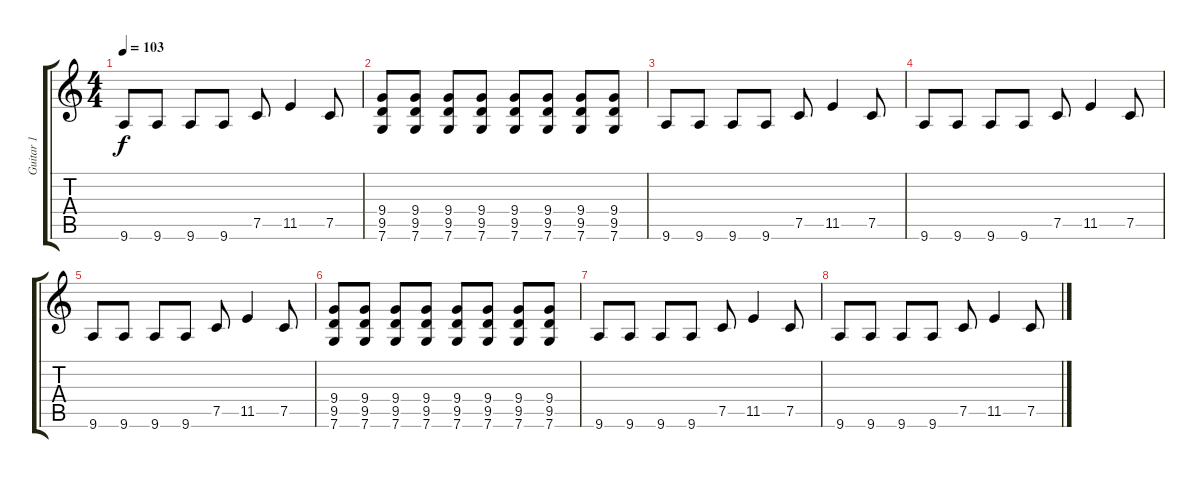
\track ("Guitar 1" "Guitar 1") {instrument distortionguitar}
\staff {score tabs}
\tuning (C4 G3 Eb3 Bb2 F2 C2) {hide}
\ts (4 4)
\tempo 103
\clef g2
\ks c
9.6.8{dy f} 9.6.8 9.6.8 9.6.8 7.5.8 11.5.4 7.5.8 |
(9.4 9.5 7.6).8 (9.4 9.5 7.6).8 (9.4 9.5 7.6).8 (9.4 9.5 7.6).8 (9.4 9.5 7.6).8 (9.4 9.5 7.6).8 (9.4 9.5 7.6).8 (9.4 9.5 7.6).8 |
9.6.8 9.6.8 9.6.8 9.6.8 7.5.8 11.5.4 7.5.8 |
9.6.8 9.6.8 9.6.8 9.6.8 7.5.8 11.5.4 7.5.8 |
9.6.8 9.6.8 9.6.8 9.6.8 7.5.8 11.5.4 7.5.8 |
(9.4 9.5 7.6).8 (9.4 9.5 7.6).8 (9.4 9.5 7.6).8 (9.4 9.5 7.6).8 (9.4 9.5 7.6).8 (9.4 9.5 7.6).8 (9.4 9.5 7.6).8 (9.4 9.5 7.6).8 |
9.6.8 9.6.8 9.6.8 9.6.8 7.5.8 11.5.4 7.5.8 |
9.6.8 9.6.8 9.6.8 9.6.8 7.5.8 11.5.4 7.5.8
